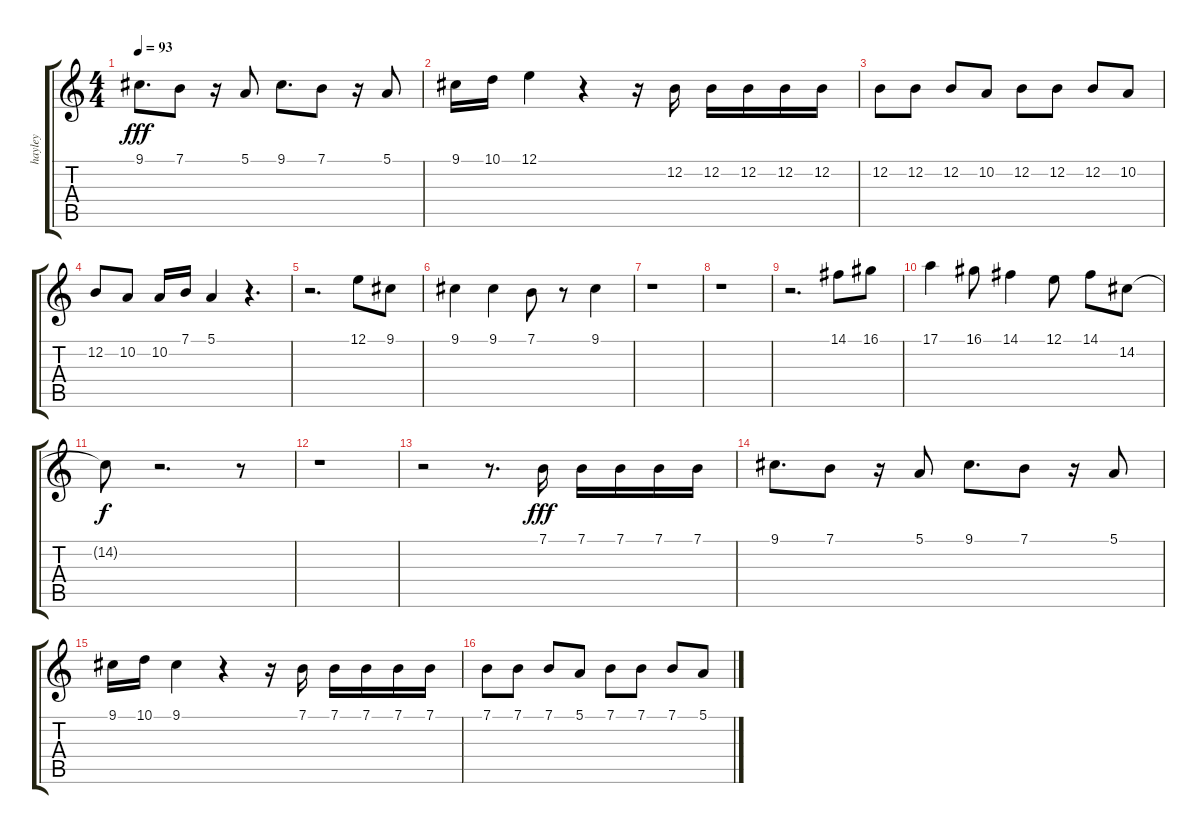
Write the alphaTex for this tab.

\track ("hayley" "hayley") {instrument flute}
\staff {score tabs}
\tuning (E4 B3 G3 D3 A2 E2) {hide}
\ts (4 4)
\tempo 93
\clef g2
\ks c
9.1.8{d dy fff} 7.1.8 r.16 5.1.8 9.1.8{d} 7.1.8 r.16 5.1.8 |
9.1.16 10.1.16 12.1.4 r.4 r.16 12.2.16 12.2.16 12.2.16 12.2.16 12.2.16 |
12.2.8 12.2.8 12.2.8 10.2.8 12.2.8 12.2.8 12.2.8 10.2.8 |
12.2.8 10.2.8 10.2.16 7.1.16 5.1.4 r.4{d} |
r.2{d} 12.1.8 9.1.8 |
9.1.4 9.1.4 7.1.8 r.8 9.1.4 |
r.1 |
r.1 |
r.2{d} 14.1.8 16.1.8 |
17.1.4 16.1.8 14.1.4 12.1.8 14.1.8 14.2.8 |
14.2{t}.8{dy f} r.2{d} r.8 |
r.1 |
r.2 r.8{d} 7.1.16{dy fff} 7.1.16 7.1.16 7.1.16 7.1.16 |
9.1.8{d} 7.1.8 r.16 5.1.8 9.1.8{d} 7.1.8 r.16 5.1.8 |
9.1.16 10.1.16 9.1.4 r.4 r.16 7.1.16 7.1.16 7.1.16 7.1.16 7.1.16 |
7.1.8 7.1.8 7.1.8 5.1.8 7.1.8 7.1.8 7.1.8 5.1.8
